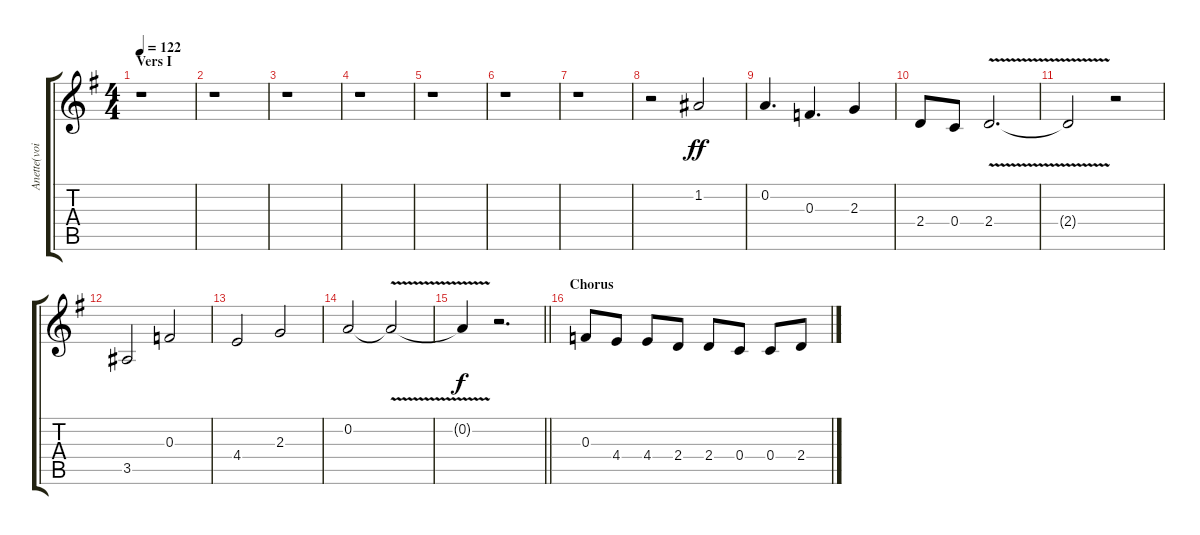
\track ("Anette(voice)" "Anette(voi") {instrument flute}
\staff {score tabs}
\tuning (D5 A4 F4 C4 G3 D3) {hide}
\ts (4 4)
\section ("" "Vers I")
\tempo 122
\clef g2
\ks g
r.1{dy ff} |
r.1 |
r.1 |
r.1 |
r.1 |
r.1 |
r.1 |
r.2 1.2.2 |
0.2.4{d} 0.3.4{d} 2.3.4 |
2.4.8 0.4.8 2.4{v}.2{d} |
2.4{t}.2 r.2 |
3.5.2 0.3.2 |
4.4.2 2.3.2 |
0.2.2 0.2{v t}.2 |
\barLineRight lightlight
0.2{t}.4{dy f} r.2{d} |
\section ("" "Chorus")
0.3.8 4.4.8 4.4.8 2.4.8 2.4.8 0.4.8 0.4.8 2.4.8
